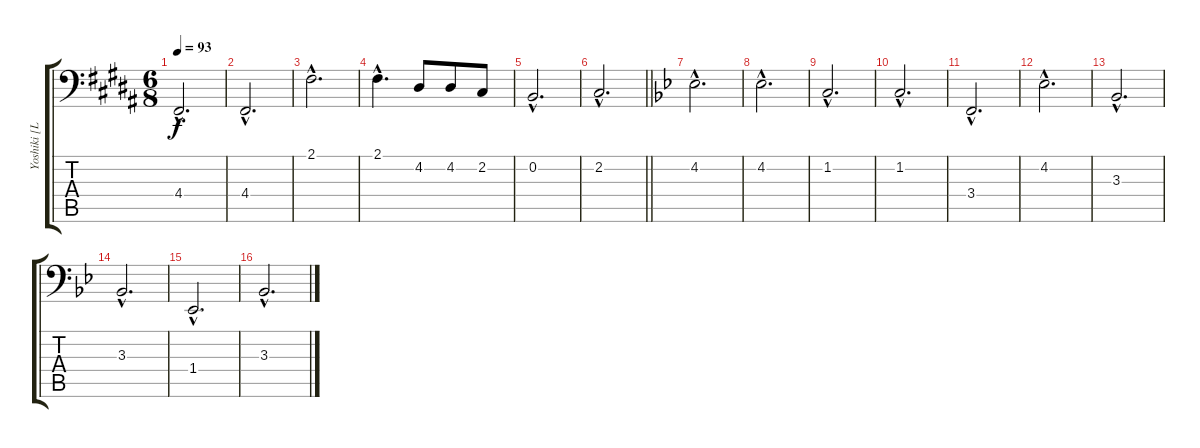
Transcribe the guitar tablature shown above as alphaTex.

\track ("Yoshiki [L]" "Yoshiki [L") {instrument acousticgrandpiano}
\staff {score tabs}
\tuning (E3 B2 G2 D2 A1 E1) {hide}
\ts (6 8)
\tempo 93
\clef f4
\ks b
4.4{hac}.2{d dy f} |
4.4{hac}.2{d} |
2.1{hac}.2{d} |
2.1{hac}.4{d} 4.2.8 4.2.8 2.2.8 |
0.2{hac}.2{d} |
\barLineRight lightlight
2.2{hac}.2{d} |
\ks bb
4.2{hac}.2{d} |
4.2{hac}.2{d} |
1.2{hac}.2{d} |
1.2{hac}.2{d} |
3.4{hac}.2{d} |
4.2{hac}.2{d} |
3.3{hac}.2{d} |
3.3{hac}.2{d} |
1.4{hac}.2{d} |
3.3{hac}.2{d}
